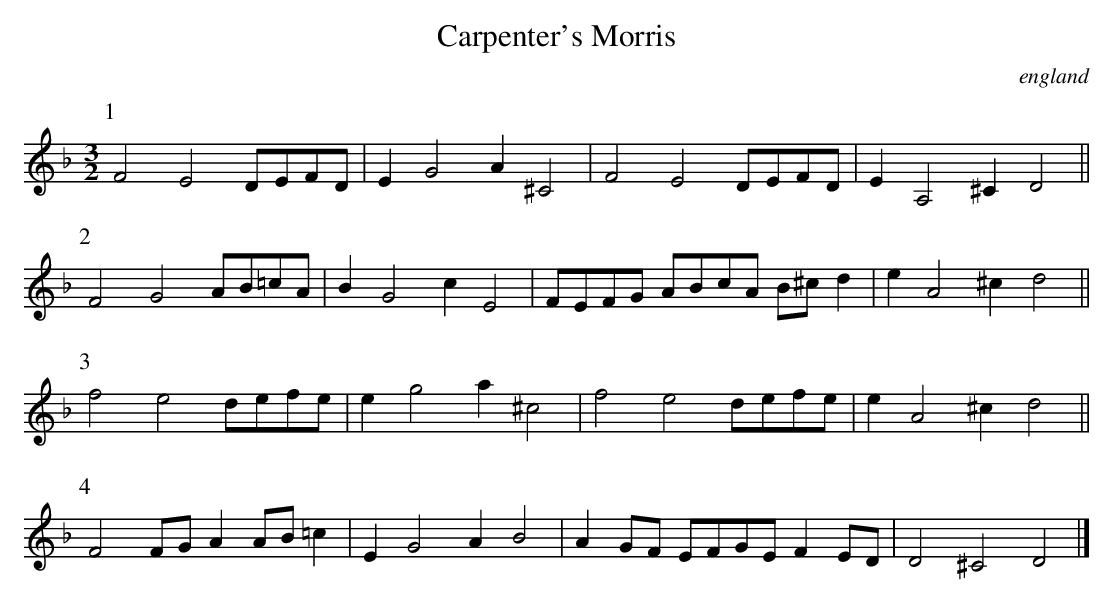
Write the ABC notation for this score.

X:1
T:Carpenter's Morris
O:england
M:3/2
L:1/8
K:F
P:1
F4 E4    DEFD  | E2 G4 A2 ^C4 | F4    E4   DEFD  |E2 A,4 ^C2 D4 ||
P:2
F4 G4    AB=cA | B2 G4 c2 E4  | FEFG  ABcA B^c d2|e2 A4 ^c2 d4 ||
P:3
f4 e4    defe  | e2 g4 a2 ^c4 | f4    e4   defe  |e2 A4 ^c2 d4 ||
P:4
F4 FG A2 AB =c2| E2 G4 A2 B4  | A2 GF EFGE F2 ED |D4  ^C4   D4 |]
